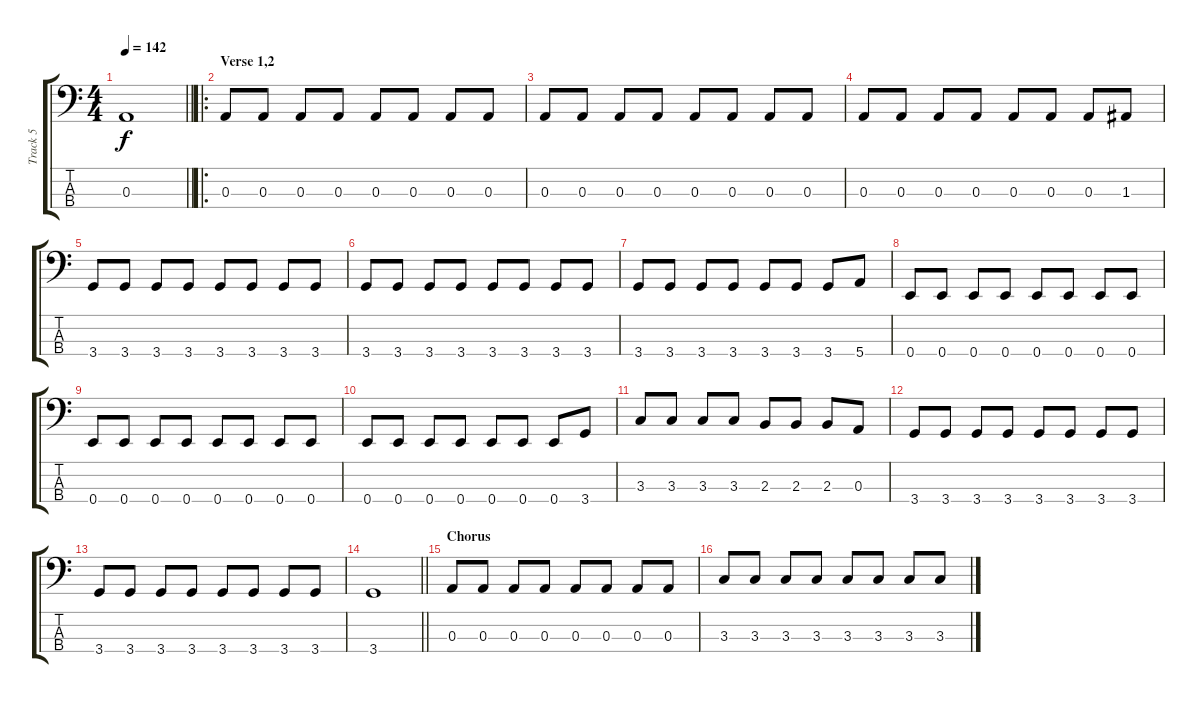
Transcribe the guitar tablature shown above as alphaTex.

\track ("Track 5" "Track 5") {instrument electricbassfinger}
\staff {score tabs}
\tuning (G2 D2 A1 E1) {hide}
\ts (4 4)
\tempo 142
\clef f4
\barLineRight lightlight
\ks c
0.3.1{dy f} |
\ro
\section ("" "Verse 1,2")
0.3.8 0.3.8 0.3.8 0.3.8 0.3.8 0.3.8 0.3.8 0.3.8 |
0.3.8 0.3.8 0.3.8 0.3.8 0.3.8 0.3.8 0.3.8 0.3.8 |
0.3.8 0.3.8 0.3.8 0.3.8 0.3.8 0.3.8 0.3.8 1.3.8 |
3.4.8 3.4.8 3.4.8 3.4.8 3.4.8 3.4.8 3.4.8 3.4.8 |
3.4.8 3.4.8 3.4.8 3.4.8 3.4.8 3.4.8 3.4.8 3.4.8 |
3.4.8 3.4.8 3.4.8 3.4.8 3.4.8 3.4.8 3.4.8 5.4.8 |
0.4.8 0.4.8 0.4.8 0.4.8 0.4.8 0.4.8 0.4.8 0.4.8 |
0.4.8 0.4.8 0.4.8 0.4.8 0.4.8 0.4.8 0.4.8 0.4.8 |
0.4.8 0.4.8 0.4.8 0.4.8 0.4.8 0.4.8 0.4.8 3.4.8 |
3.3.8 3.3.8 3.3.8 3.3.8 2.3.8 2.3.8 2.3.8 0.3.8 |
3.4.8 3.4.8 3.4.8 3.4.8 3.4.8 3.4.8 3.4.8 3.4.8 |
3.4.8 3.4.8 3.4.8 3.4.8 3.4.8 3.4.8 3.4.8 3.4.8 |
\barLineRight lightlight
3.4.1 |
\section ("" "Chorus")
0.3.8 0.3.8 0.3.8 0.3.8 0.3.8 0.3.8 0.3.8 0.3.8 |
3.3.8 3.3.8 3.3.8 3.3.8 3.3.8 3.3.8 3.3.8 3.3.8
